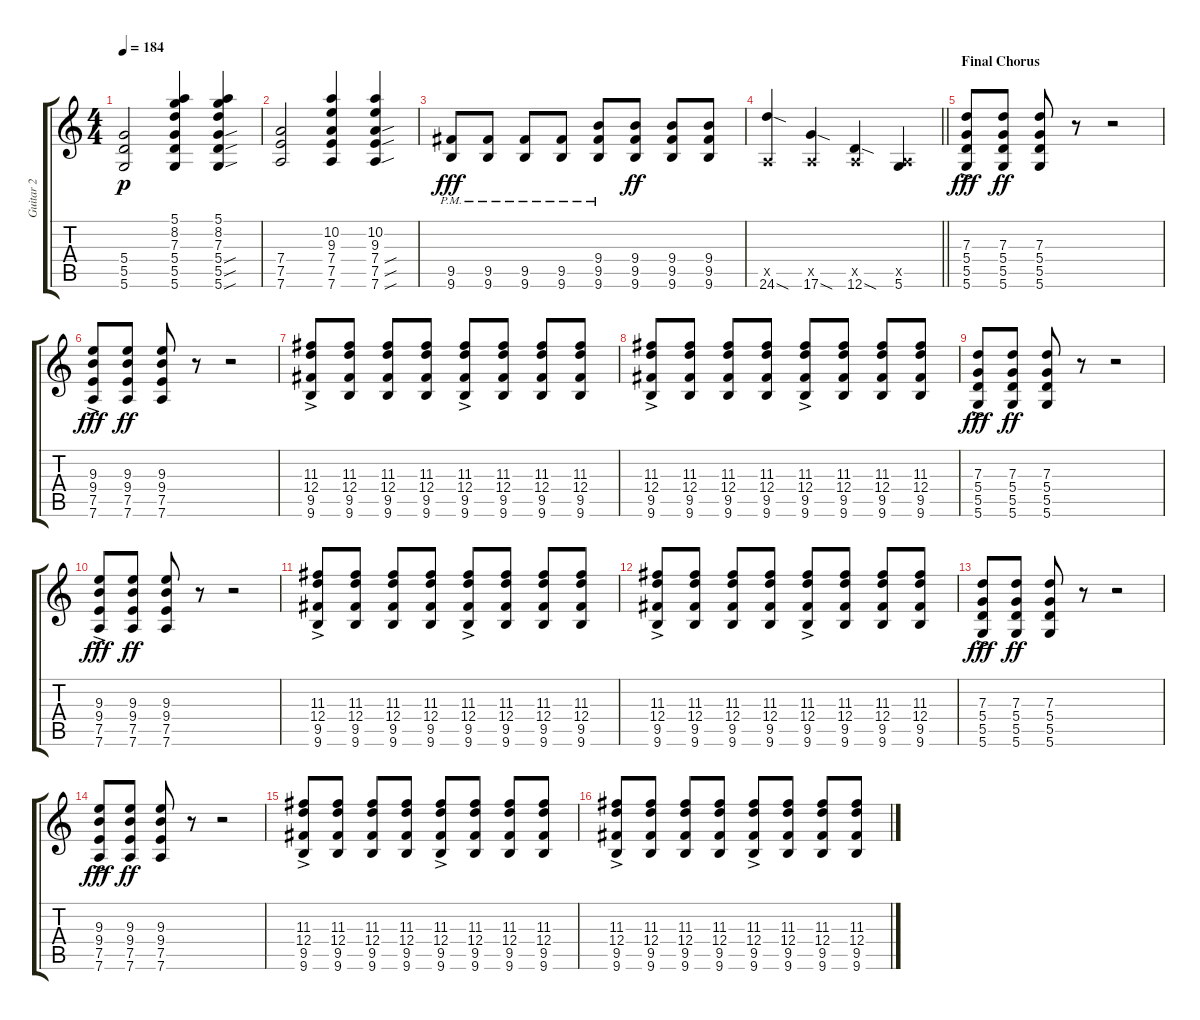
\track ("Guitar 2" "Guitar 2") {instrument distortionguitar}
\staff {score tabs}
\tuning (E4 B3 G3 D3 A2 D2) {hide}
\ts (4 4)
\tempo 184
\clef g2
\ks c
(5.4 5.5 5.6).2{dy p} (5.1 8.2 7.3 5.4 5.5 5.6).4 (5.1 8.2 7.3 5.4{sou} 5.5{sou} 5.6{sou}).4 |
(7.4 7.5 7.6).2 (10.2 9.3 7.4 7.5 7.6).4 (10.2 9.3 7.4{sou} 7.5{sou} 7.6{sou}).4 |
(9.5{pm} 9.6{pm}).8{dy fff instrument distortionguitar} (9.5{pm} 9.6{pm}).8 (9.5{pm} 9.6{pm}).8 (9.5{pm} 9.6{pm}).8 (9.4{pm} 9.5{pm} 9.6{pm}).8 (9.4 9.5 9.6).8{dy ff} (9.4 9.5 9.6).8 (9.4 9.5 9.6).8 |
\barLineRight lightlight
(0.5{x} 24.6{sod}).4 (0.5{x} 17.6{sod}).4 (0.5{x} 12.6{sod}).4 (0.5{x} 5.6).4 |
\section ("" "Final Chorus")
(7.3{ac} 5.4{ac} 5.5{ac} 5.6{ac}).8{dy fff} (7.3 5.4 5.5 5.6).8{dy ff} (7.3 5.4 5.5 5.6).8 r.8 r.2 |
(9.3{ac} 9.4{ac} 7.5{ac} 7.6{ac}).8{dy fff} (9.3 9.4 7.5 7.6).8{dy ff} (9.3 9.4 7.5 7.6).8 r.8 r.2 |
(11.3{ac} 12.4{ac} 9.5{ac} 9.6).8 (11.3 12.4 9.5 9.6).8 (11.3 12.4 9.5 9.6).8 (11.3 12.4 9.5 9.6).8 (11.3{ac} 12.4{ac} 9.5{ac} 9.6).8 (11.3 12.4 9.5 9.6).8 (11.3 12.4 9.5 9.6).8 (11.3 12.4 9.5 9.6).8 |
(11.3{ac} 12.4{ac} 9.5{ac} 9.6).8 (11.3 12.4 9.5 9.6).8 (11.3 12.4 9.5 9.6).8 (11.3 12.4 9.5 9.6).8 (11.3{ac} 12.4{ac} 9.5{ac} 9.6).8 (11.3 12.4 9.5 9.6).8 (11.3 12.4 9.5 9.6).8 (11.3 12.4 9.5 9.6).8 |
(7.3{ac} 5.4{ac} 5.5{ac} 5.6{ac}).8{dy fff} (7.3 5.4 5.5 5.6).8{dy ff} (7.3 5.4 5.5 5.6).8 r.8 r.2 |
(9.3{ac} 9.4{ac} 7.5{ac} 7.6{ac}).8{dy fff} (9.3 9.4 7.5 7.6).8{dy ff} (9.3 9.4 7.5 7.6).8 r.8 r.2 |
(11.3{ac} 12.4{ac} 9.5{ac} 9.6).8 (11.3 12.4 9.5 9.6).8 (11.3 12.4 9.5 9.6).8 (11.3 12.4 9.5 9.6).8 (11.3{ac} 12.4{ac} 9.5{ac} 9.6).8 (11.3 12.4 9.5 9.6).8 (11.3 12.4 9.5 9.6).8 (11.3 12.4 9.5 9.6).8 |
(11.3{ac} 12.4{ac} 9.5{ac} 9.6).8 (11.3 12.4 9.5 9.6).8 (11.3 12.4 9.5 9.6).8 (11.3 12.4 9.5 9.6).8 (11.3{ac} 12.4{ac} 9.5{ac} 9.6).8 (11.3 12.4 9.5 9.6).8 (11.3 12.4 9.5 9.6).8 (11.3 12.4 9.5 9.6).8 |
(7.3{ac} 5.4{ac} 5.5{ac} 5.6{ac}).8{dy fff} (7.3 5.4 5.5 5.6).8{dy ff} (7.3 5.4 5.5 5.6).8 r.8 r.2 |
(9.3{ac} 9.4{ac} 7.5{ac} 7.6{ac}).8{dy fff} (9.3 9.4 7.5 7.6).8{dy ff} (9.3 9.4 7.5 7.6).8 r.8 r.2 |
(11.3{ac} 12.4{ac} 9.5{ac} 9.6).8 (11.3 12.4 9.5 9.6).8 (11.3 12.4 9.5 9.6).8 (11.3 12.4 9.5 9.6).8 (11.3{ac} 12.4{ac} 9.5{ac} 9.6).8 (11.3 12.4 9.5 9.6).8 (11.3 12.4 9.5 9.6).8 (11.3 12.4 9.5 9.6).8 |
(11.3{ac} 12.4{ac} 9.5{ac} 9.6).8 (11.3 12.4 9.5 9.6).8 (11.3 12.4 9.5 9.6).8 (11.3 12.4 9.5 9.6).8 (11.3{ac} 12.4{ac} 9.5{ac} 9.6).8 (11.3 12.4 9.5 9.6).8 (11.3 12.4 9.5 9.6).8 (11.3 12.4 9.5 9.6).8
